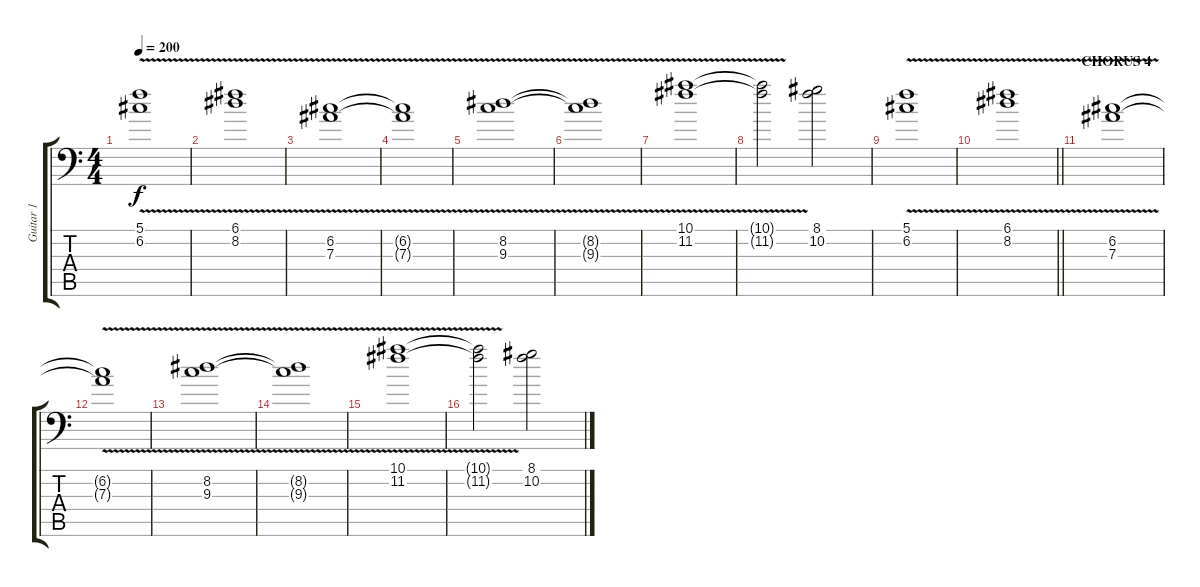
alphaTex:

\track ("Guitar 1" "Guitar 1") {instrument distortionguitar}
\staff {score tabs}
\tuning (C4 G3 Eb3 Bb2 F2 Bb1) {hide}
\ts (4 4)
\tempo 200
\clef f4
\ks c
(5.1{v} 6.2{v}).1{dy f} |
(6.1{v} 8.2{v}).1 |
(6.2{v} 7.3{v}).1 |
(6.2{t} 7.3{t}).1 |
(8.2{v} 9.3{v}).1 |
(8.2{t} 9.3{t}).1 |
(10.1{v} 11.2{v}).1 |
(10.1{t} 11.2{t}).2 (8.1 10.2).2 |
(5.1{v} 6.2{v}).1 |
\barLineRight lightlight
(6.1{v} 8.2{v}).1 |
\section ("" "CHORUS 4")
(6.2{v} 7.3{v}).1 |
(6.2{t} 7.3{t}).1 |
(8.2{v} 9.3{v}).1 |
(8.2{t} 9.3{t}).1 |
(10.1{v} 11.2{v}).1 |
(10.1{t} 11.2{t}).2 (8.1 10.2).2
